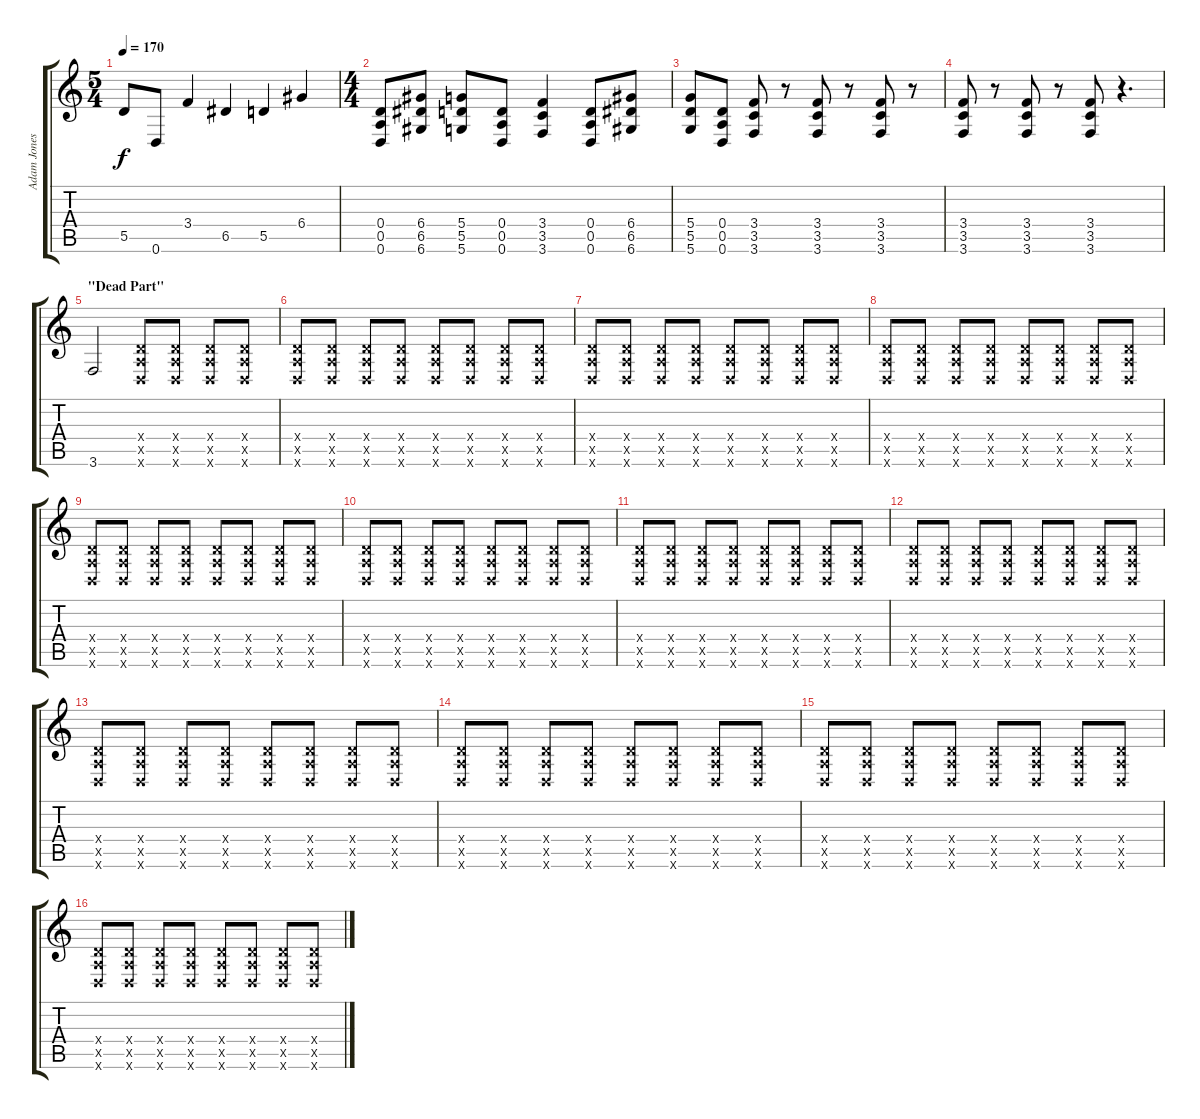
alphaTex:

\track ("Adam Jones" "Adam Jones") {instrument distortionguitar}
\staff {score tabs}
\tuning (E4 B3 G3 D3 A2 D2) {hide}
\ts (5 4)
\tempo 170
\clef g2
\ks c
5.5.8{dy f} 0.6.8 3.4.4 6.5.4 5.5.4 6.4.4 |
\ts (4 4)
(0.4 0.5 0.6).8 (6.4 6.5 6.6).8 (5.4 5.5 5.6).8 (0.4 0.5 0.6).8 (3.4 3.5 3.6).4 (0.4 0.5 0.6).8 (6.4 6.5 6.6).8 |
(5.4 5.5 5.6).8 (0.4 0.5 0.6).8 (3.4 3.5 3.6).8 r.8 (3.4 3.5 3.6).8 r.8 (3.4 3.5 3.6).8 r.8 |
(3.4 3.5 3.6).8 r.8 (3.4 3.5 3.6).8 r.8 (3.4 3.5 3.6).8 r.4{d} |
\section ("" "\"Dead Part\"")
3.6.2 (0.4{x} 0.5{x} 0.6{x}).8 (0.4{x} 0.5{x} 0.6{x}).8 (0.4{x} 0.5{x} 0.6{x}).8 (0.4{x} 0.5{x} 0.6{x}).8 |
(0.4{x} 0.5{x} 0.6{x}).8 (0.4{x} 0.5{x} 0.6{x}).8 (0.4{x} 0.5{x} 0.6{x}).8 (0.4{x} 0.5{x} 0.6{x}).8 (0.4{x} 0.5{x} 0.6{x}).8 (0.4{x} 0.5{x} 0.6{x}).8 (0.4{x} 0.5{x} 0.6{x}).8 (0.4{x} 0.5{x} 0.6{x}).8 |
(0.4{x} 0.5{x} 0.6{x}).8 (0.4{x} 0.5{x} 0.6{x}).8 (0.4{x} 0.5{x} 0.6{x}).8 (0.4{x} 0.5{x} 0.6{x}).8 (0.4{x} 0.5{x} 0.6{x}).8 (0.4{x} 0.5{x} 0.6{x}).8 (0.4{x} 0.5{x} 0.6{x}).8 (0.4{x} 0.5{x} 0.6{x}).8 |
(0.4{x} 0.5{x} 0.6{x}).8 (0.4{x} 0.5{x} 0.6{x}).8 (0.4{x} 0.5{x} 0.6{x}).8 (0.4{x} 0.5{x} 0.6{x}).8 (0.4{x} 0.5{x} 0.6{x}).8 (0.4{x} 0.5{x} 0.6{x}).8 (0.4{x} 0.5{x} 0.6{x}).8 (0.4{x} 0.5{x} 0.6{x}).8 |
(0.4{x} 0.5{x} 0.6{x}).8 (0.4{x} 0.5{x} 0.6{x}).8 (0.4{x} 0.5{x} 0.6{x}).8 (0.4{x} 0.5{x} 0.6{x}).8 (0.4{x} 0.5{x} 0.6{x}).8 (0.4{x} 0.5{x} 0.6{x}).8 (0.4{x} 0.5{x} 0.6{x}).8 (0.4{x} 0.5{x} 0.6{x}).8 |
(0.4{x} 0.5{x} 0.6{x}).8 (0.4{x} 0.5{x} 0.6{x}).8 (0.4{x} 0.5{x} 0.6{x}).8 (0.4{x} 0.5{x} 0.6{x}).8 (0.4{x} 0.5{x} 0.6{x}).8 (0.4{x} 0.5{x} 0.6{x}).8 (0.4{x} 0.5{x} 0.6{x}).8 (0.4{x} 0.5{x} 0.6{x}).8 |
(0.4{x} 0.5{x} 0.6{x}).8 (0.4{x} 0.5{x} 0.6{x}).8 (0.4{x} 0.5{x} 0.6{x}).8 (0.4{x} 0.5{x} 0.6{x}).8 (0.4{x} 0.5{x} 0.6{x}).8 (0.4{x} 0.5{x} 0.6{x}).8 (0.4{x} 0.5{x} 0.6{x}).8 (0.4{x} 0.5{x} 0.6{x}).8 |
(0.4{x} 0.5{x} 0.6{x}).8 (0.4{x} 0.5{x} 0.6{x}).8 (0.4{x} 0.5{x} 0.6{x}).8 (0.4{x} 0.5{x} 0.6{x}).8 (0.4{x} 0.5{x} 0.6{x}).8 (0.4{x} 0.5{x} 0.6{x}).8 (0.4{x} 0.5{x} 0.6{x}).8 (0.4{x} 0.5{x} 0.6{x}).8 |
(0.4{x} 0.5{x} 0.6{x}).8 (0.4{x} 0.5{x} 0.6{x}).8 (0.4{x} 0.5{x} 0.6{x}).8 (0.4{x} 0.5{x} 0.6{x}).8 (0.4{x} 0.5{x} 0.6{x}).8 (0.4{x} 0.5{x} 0.6{x}).8 (0.4{x} 0.5{x} 0.6{x}).8 (0.4{x} 0.5{x} 0.6{x}).8 |
(0.4{x} 0.5{x} 0.6{x}).8 (0.4{x} 0.5{x} 0.6{x}).8 (0.4{x} 0.5{x} 0.6{x}).8 (0.4{x} 0.5{x} 0.6{x}).8 (0.4{x} 0.5{x} 0.6{x}).8 (0.4{x} 0.5{x} 0.6{x}).8 (0.4{x} 0.5{x} 0.6{x}).8 (0.4{x} 0.5{x} 0.6{x}).8 |
(0.4{x} 0.5{x} 0.6{x}).8 (0.4{x} 0.5{x} 0.6{x}).8 (0.4{x} 0.5{x} 0.6{x}).8 (0.4{x} 0.5{x} 0.6{x}).8 (0.4{x} 0.5{x} 0.6{x}).8 (0.4{x} 0.5{x} 0.6{x}).8 (0.4{x} 0.5{x} 0.6{x}).8 (0.4{x} 0.5{x} 0.6{x}).8 |
(0.4{x} 0.5{x} 0.6{x}).8 (0.4{x} 0.5{x} 0.6{x}).8 (0.4{x} 0.5{x} 0.6{x}).8 (0.4{x} 0.5{x} 0.6{x}).8 (0.4{x} 0.5{x} 0.6{x}).8 (0.4{x} 0.5{x} 0.6{x}).8 (0.4{x} 0.5{x} 0.6{x}).8 (0.4{x} 0.5{x} 0.6{x}).8
